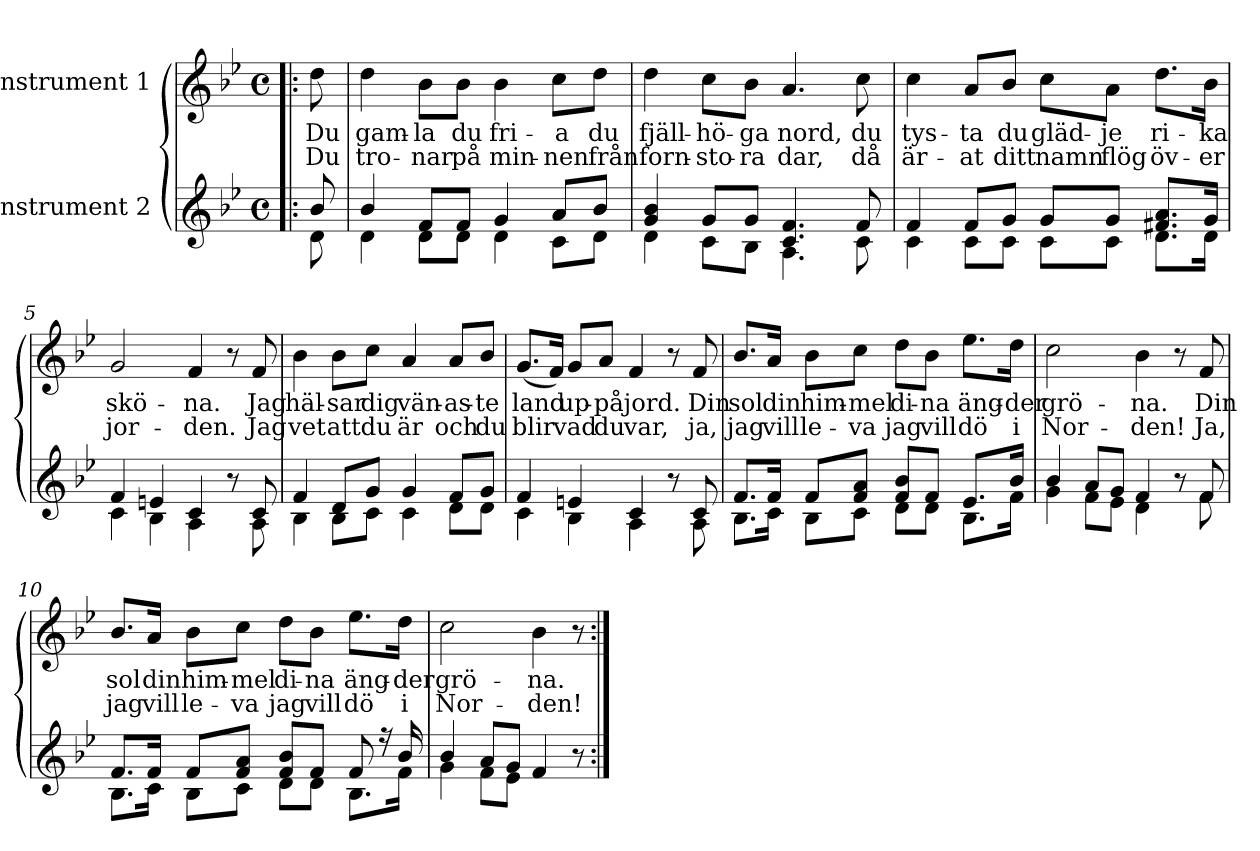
**kern	**kern	**text	**text
*part2	*part1	*part1	*part1
*staff2	*staff1	*staff1	*staff1
*I"Instrument 2	*I"Instrument 1	*	*
*clefG2	*clefG2	*	*
*k[b-e-]	*k[b-e-]	*	*
*B-:	*B-:	*	*
*M4/4	*M4/4	*	*
*met(c)	*met(c)	*	*
=1!|:	=1!|:	=1!|:	=1!|:
*^	*	*	*
!	!	!	!LO:LY:b	!LO:LY:b
8b-/	8d\	8dd\	Du	Du
=2	=2	=2	=2	=2
!	!	!	!LO:LY:b	!LO:LY:b
4b-/	4d\	4dd\	gam-	tro-
!	!	!	!LO:LY:b	!LO:LY:b
8f/L	8d\L	8b-\L	la	nar
!	!	!	!LO:LY:b	!LO:LY:b
8f/J	8d\J	8b-\J	du	på
!	!	!	!LO:LY:b	!LO:LY:b
4g/	4d\	4b-\	fri-	-min-
!	!	!	!LO:LY:b	!LO:LY:b
8a/L	8c\L	8cc\L	-a	nen
!	!	!	!LO:LY:b	!LO:LY:b
8b-/J	8d\J	8dd\J	du	från
=3	=3	=3	=3	=3
!	!	!	!LO:LY:b	!LO:LY:b
4g/ 4b-/	4d\	4dd\	fjäll-	forn-
!	!	!	!LO:LY:b	!LO:LY:b
8g/L	8c\L	8cc\L	-hö-	-sto-
!	!	!	!LO:LY:b	!LO:LY:b
8g/J	8B-\J	8b-\J	-ga	ra
!	!	!	!LO:LY:b	!LO:LY:b
4.c/ 4.f/	4.A\	4.a/	nord,	dar,
!	!	!	!LO:LY:b	!LO:LY:b
8f/	8c\	8cc\	du	då
!!LO:LB:g=z
=4	=4	=4	=4	=4
!	!	!	!LO:LY:b	!LO:LY:b
4f/	4c\	4cc\	tys-	-är-
!	!	!	!LO:LY:b	!LO:LY:b
8f/L	8c\L	8a/L	-ta	at
!	!	!	!LO:LY:b	!LO:LY:b
8g/J	8c\J	8b-/J	du	ditt
!	!	!	!LO:LY:b	!LO:LY:b
8g/L	8c\L	8cc\L	gläd-	-namn
!	!	!	!LO:LY:b	!LO:LY:b
8g/J	8c\J	8a\J	je	flög
!	!	!	!LO:LY:b	!LO:LY:b
8.f#X/ 8.a/L	8.d\L	8.dd\L	ri-	-öv-
!	!	!	!LO:LY:b	!LO:LY:b
16g/Jk	16d\Jk	16b-\Jk	-ka	er
=5	=5	=5	=5	=5
!	!	!	!LO:LY:b	!LO:LY:b
4f/	4c\	2g/	skö-	-jor-
4en/	4B-\	.	.	.
!	!	!	!LO:LY:b	!LO:LY:b
4c/	4A\	4f/	-na.	den.
8r	8ryy	8r	.	.
!	!	!	!LO:LY:b	!LO:LY:b
8c/	8A\	8f/	Jag	Jag
!!LO:LB:g=z
=6	=6	=6	=6	=6
!	!	!	!LO:LY:b	!LO:LY:b
4f/	4B-\	4b-\	häl-	-vet
!	!	!	!LO:LY:b	!LO:LY:b
8d/L	8B-\L	8b-\L	sar	att
!	!	!	!LO:LY:b	!LO:LY:b
8g/J	8c\J	8cc\J	dig	du
!	!	!	!LO:LY:b	!LO:LY:b
4g/	4c\	4a/	vän-	-är
!	!	!	!LO:LY:b	!LO:LY:b
8f/L	8d\L	8a/L	as-	-och
!	!	!	!LO:LY:b	!LO:LY:b
8g/J	8d\J	8b-/J	te	du
=7	=7	=7	=7	=7
!	!	!	!LO:LY:b	!LO:LY:b
4f/	4c\	(<8.g/L	land	blir
.	.	16f/Jk)	.	.
!	!	!	!LO:LY:b	!LO:LY:b
4en/	4B-\	8g/L	up-	-vad
!	!	!	!LO:LY:b	!LO:LY:b
.	.	8a/J	på	du
!	!	!	!LO:LY:b	!LO:LY:b
4c/	4A\	4f/	jord.	var,
8r	8ryy	8r	.	.
!	!	!	!LO:LY:b	!LO:LY:b
8c/	8A\	8f/	Din	ja,
=8	=8	=8	=8	=8
!	!	!	!LO:LY:b	!LO:LY:b
8.f/L	8.B-\L	8.b-/L	sol	jag
!	!	!	!LO:LY:b	!LO:LY:b
16f/Jk	16c\Jk	16a/Jk	din	vill
!	!	!	!LO:LY:b	!LO:LY:b
8f/L	8B-\L	8b-\L	him-	-le-
!	!	!	!LO:LY:b	!LO:LY:b
8f/ 8a/J	8c\J	8cc\J	-mel	va
!	!	!	!LO:LY:b	!LO:LY:b
8f/ 8b-/L	8d\L	8dd\L	di-	-jag
!	!	!	!LO:LY:b	!LO:LY:b
8f/J	8d\J	8b-\J	na	vill
!	!	!	!LO:LY:b	!LO:LY:b
8.e-i/L	8.B-\L	8.ee-\L	äng-	-dö
!	!	!	!LO:LY:b	!LO:LY:b
16b-/Jk	16f\Jk	16dd\Jk	der	i
!!LO:LB:g=z
=9	=9	=9	=9	=9
!	!	!	!LO:LY:b	!LO:LY:b
4b-/	4g\	2cc\	grö-	Nor-
8a/L	8f\L	.	.	.
8g/J	8e-\J	.	.	.
!	!	!	!LO:LY:b	!LO:LY:b
4f/	4d\	4b-\	-na.	-den!
8r	8ryy	8r	.	.
!	!	!	!LO:LY:b	!LO:LY:b
8f/	8f\	8f/	Din	Ja,
=10	=10	=10	=10	=10
!	!	!	!LO:LY:b	!LO:LY:b
8.f/L	8.B-\L	8.b-/L	sol	jag
!	!	!	!LO:LY:b	!LO:LY:b
16f/Jk	16c\Jk	16a/Jk	din	vill
!	!	!	!LO:LY:b	!LO:LY:b
8f/L	8B-\L	8b-\L	him-	-le-
!	!	!	!LO:LY:b	!LO:LY:b
8f/ 8a/J	8c\J	8cc\J	-mel	va
!	!	!	!LO:LY:b	!LO:LY:b
8f/ 8b-/L	8d\L	8dd\L	di-	-jag
!	!	!	!LO:LY:b	!LO:LY:b
8f/J	8d\J	8b-\J	na	vill
!	!	!	!LO:LY:b	!LO:LY:b
8f/	8.B-\L	8.ee-\L	äng-	-dö
16r	.	.	.	.
!	!	!	!LO:LY:b	!LO:LY:b
16b-/	16f\Jk	16dd\Jk	der	i
=11	=11	=11	=11	=11
!	!	!	!LO:LY:b	!LO:LY:b
4b-/	4g\	2cc\	grö-	Nor-
8a/L	8f\L	.	.	.
8g/J	8e-\J	.	.	.
!	!	!	!LO:LY:b	!LO:LY:b
4f/	4ryy	4b-\	-na.	-den!
8r	8ryy	8r	.	.
*v	*v	*	*	*
=:|!	=:|!	=:|!	=:|!
*-	*-	*-	*-
